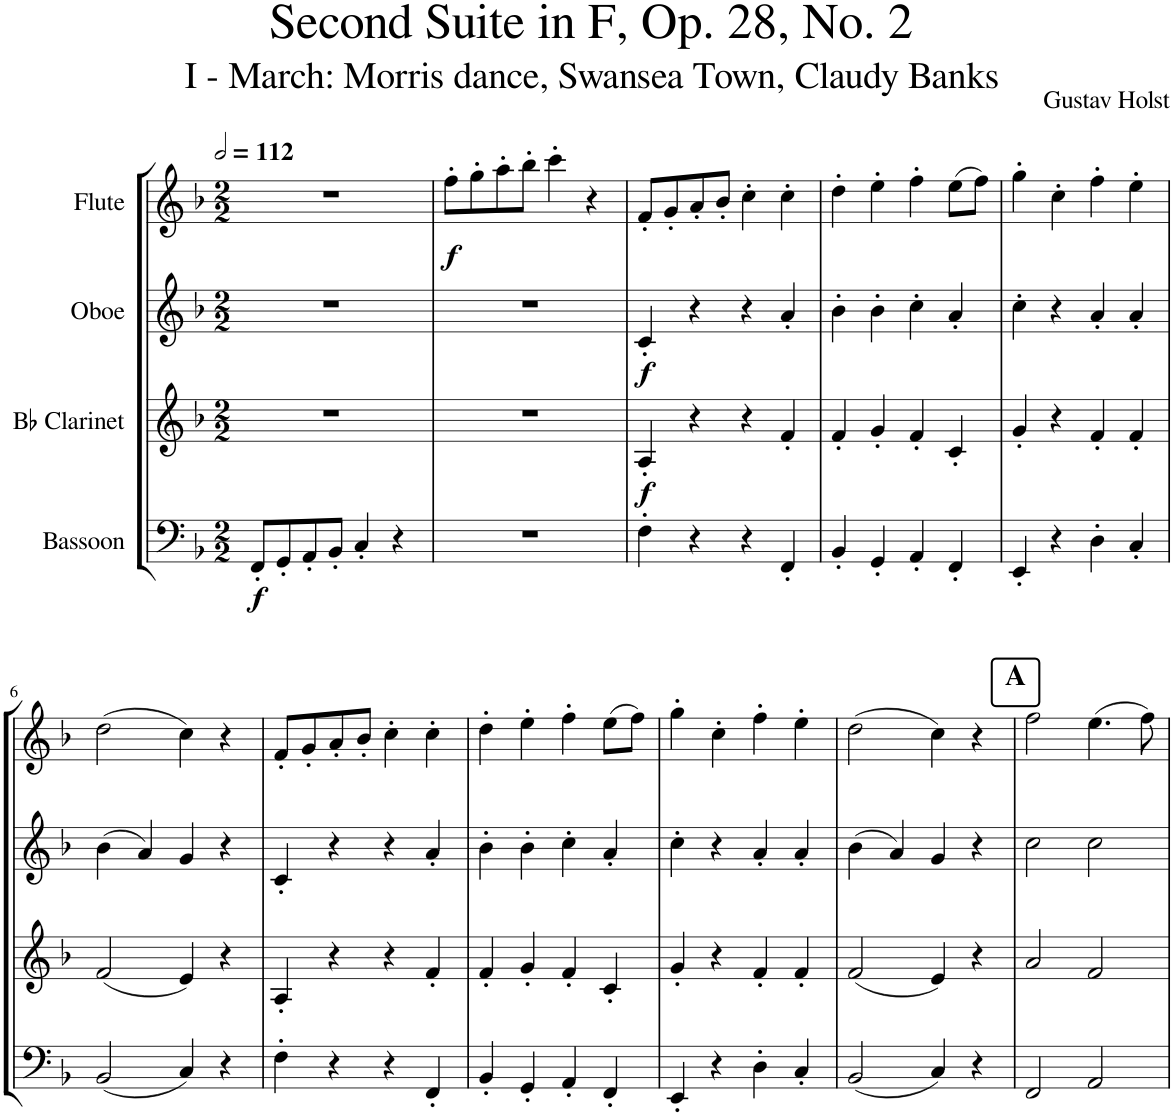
**kern	**dynam	**kern	**dynam	**kern	**dynam	**kern	**dynam
*part4	*part4	*part3	*part3	*part2	*part2	*part1	*part1
*staff4	*staff4	*staff3	*staff3	*staff2	*staff2	*staff1	*staff1
*I"Bassoon	*	*I"Bb Clarinet	*	*I"Oboe	*	*I"Flute	*
*I'Bsn	*	*I'Cl	*	*I'Ob	*	*I'Fl	*
*clefF4	*	*clefG2	*	*clefG2	*	*clefG2	*
*	*	*ITrd1c2	*	*	*	*	*
*k[b-]	*	*k[b-]	*	*k[b-]	*	*k[b-]	*
*M2/2	*	*M2/2	*	*M2/2	*	*M2/2	*
*MM224	*	*MM224	*	*MM224	*	*MM224	*
=1	=1	=1	=1	=1	=1	=1	=1
!	!LO:DY:b	!	!	!	!	!	!
8FF'/L	f	1r	.	1r	.	1r	.
8GG'/	.	.	.	.	.	.	.
8AA'/	.	.	.	.	.	.	.
8BB-'/J	.	.	.	.	.	.	.
4C'/	.	.	.	.	.	.	.
4r	.	.	.	.	.	.	.
=2	=2	=2	=2	=2	=2	=2	=2
!	!	!	!	!	!	!	!LO:DY:b
1r	.	1r	.	1r	.	8ff'\L	f
.	.	.	.	.	.	8gg'\	.
.	.	.	.	.	.	8aa'\	.
.	.	.	.	.	.	8bb-'\J	.
.	.	.	.	.	.	4ccc'\	.
.	.	.	.	.	.	4r	.
=3	=3	=3	=3	=3	=3	=3	=3
!	!	!	!LO:DY:b	!	!LO:DY:b	!	!
4F'\	.	4A'/	f	4c'/	f	8f'/L	.
.	.	.	.	.	.	8g'/	.
4r	.	4r	.	4r	.	8a'/	.
.	.	.	.	.	.	8b-'/J	.
4r	.	4r	.	4r	.	4cc'\	.
4FF'/	.	4f'/	.	4a'/	.	4cc'\	.
=4	=4	=4	=4	=4	=4	=4	=4
4BB-'/	.	4f'/	.	4b-'\	.	4dd'\	.
4GG'/	.	4g'/	.	4b-'\	.	4ee'\	.
4AA'/	.	4f'/	.	4cc'\	.	4ff'\	.
4FF'/	.	4c'/	.	4a'/	.	(8ee\L	.
.	.	.	.	.	.	8ff\J)	.
=5	=5	=5	=5	=5	=5	=5	=5
4EE'/	.	4g'/	.	4cc'\	.	4gg'\	.
4r	.	4r	.	4r	.	4cc'\	.
4D'\	.	4f'/	.	4a'/	.	4ff'\	.
4C'/	.	4f'/	.	4a'/	.	4ee'\	.
!!LO:LB:g=z
=6	=6	=6	=6	=6	=6	=6	=6
(2BB-/	.	(2f/	.	(4b-\	.	(2dd\	.
.	.	.	.	4a/)	.	.	.
4C/)	.	4e/)	.	4g/	.	4cc\)	.
4r	.	4r	.	4r	.	4r	.
=7	=7	=7	=7	=7	=7	=7	=7
4F'\	.	4A'/	.	4c'/	.	8f'/L	.
.	.	.	.	.	.	8g'/	.
4r	.	4r	.	4r	.	8a'/	.
.	.	.	.	.	.	8b-'/J	.
4r	.	4r	.	4r	.	4cc'\	.
4FF'/	.	4f'/	.	4a'/	.	4cc'\	.
=8	=8	=8	=8	=8	=8	=8	=8
4BB-'/	.	4f'/	.	4b-'\	.	4dd'\	.
4GG'/	.	4g'/	.	4b-'\	.	4ee'\	.
4AA'/	.	4f'/	.	4cc'\	.	4ff'\	.
4FF'/	.	4c'/	.	4a'/	.	(8ee\L	.
.	.	.	.	.	.	8ff\J)	.
=9	=9	=9	=9	=9	=9	=9	=9
4EE'/	.	4g'/	.	4cc'\	.	4gg'\	.
4r	.	4r	.	4r	.	4cc'\	.
4D'\	.	4f'/	.	4a'/	.	4ff'\	.
4C'/	.	4f'/	.	4a'/	.	4ee'\	.
=10	=10	=10	=10	=10	=10	=10	=10
(2BB-/	.	(2f/	.	(4b-\	.	(2dd\	.
.	.	.	.	4a/)	.	.	.
4C/)	.	4e/)	.	4g/	.	4cc\)	.
4r	.	4r	.	4r	.	4r	.
!!LO:REH:place=s1:a:t=
!!LO:REH:place=s1:a:B:cj:fs=14:t=A
=11	=11	=11	=11	=11	=11	=11	=11
2FF/	.	2a/	.	2cc\	.	2ff\	.
2AA/	.	2f/	.	2cc\	.	(4.ee\	.
.	.	.	.	.	.	8ff\)	.
=	=	=	=	=	=	=	=
*-	*-	*-	*-	*-	*-	*-	*-
